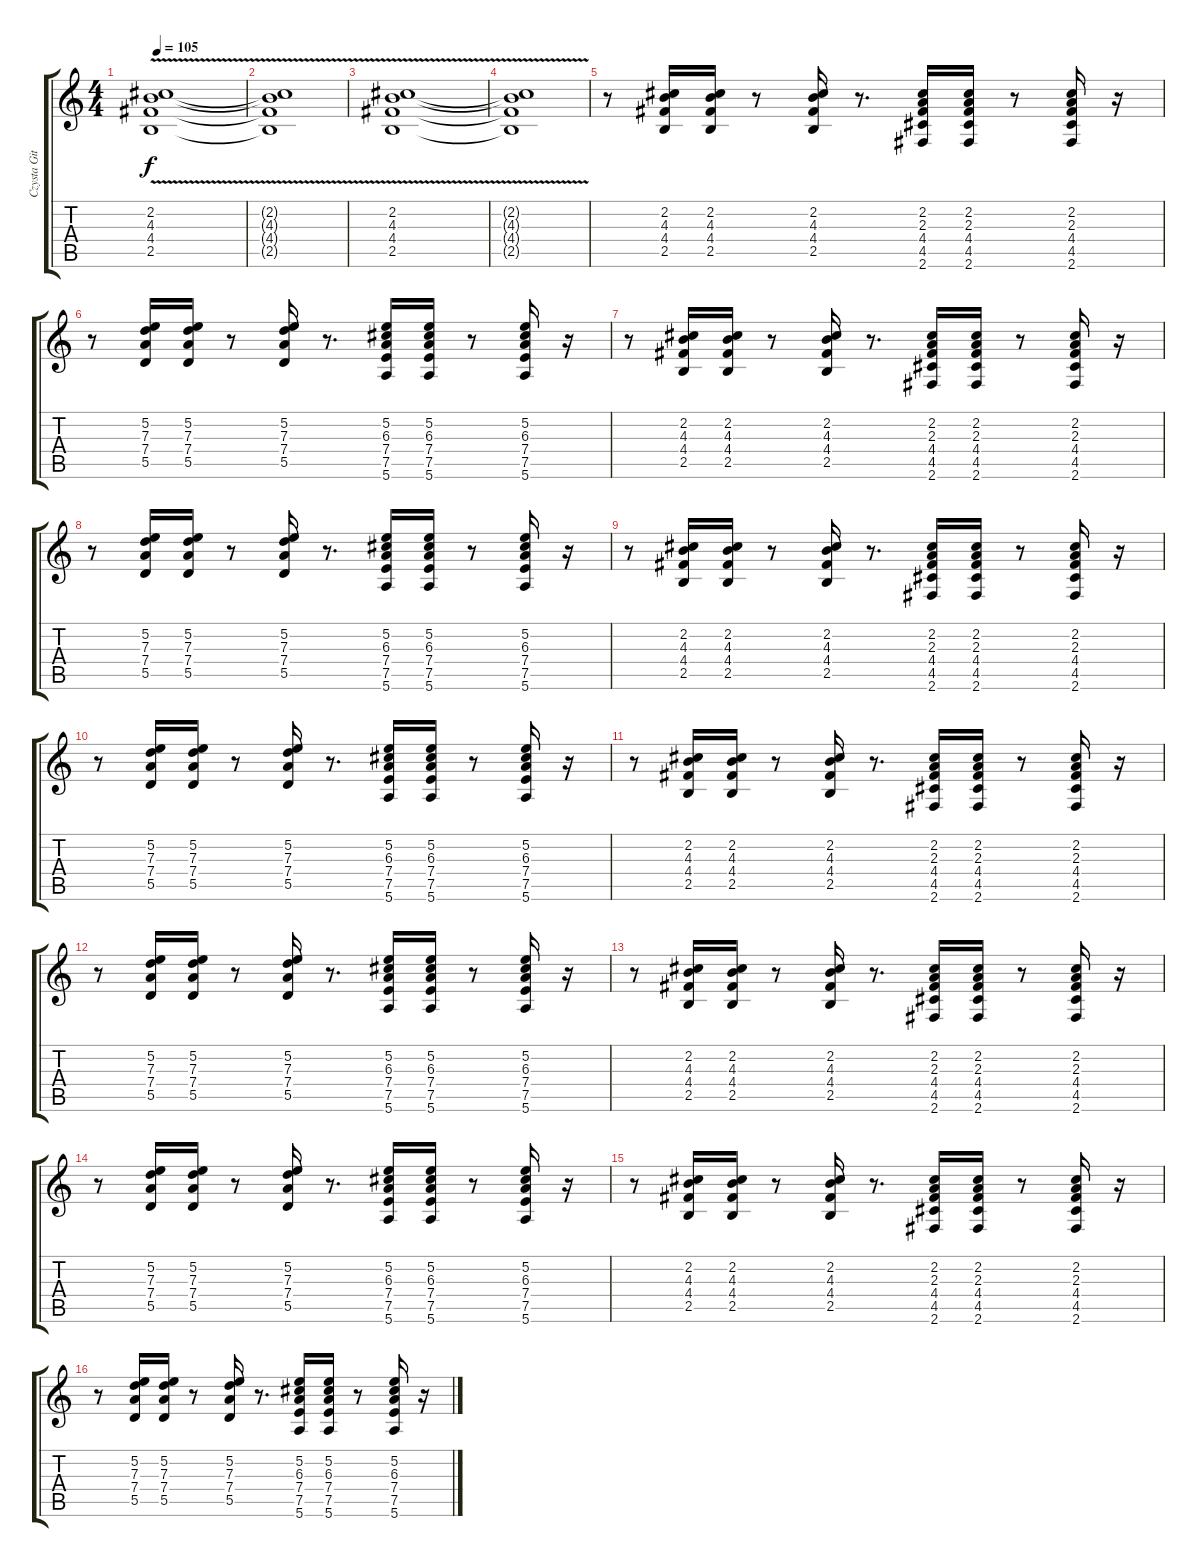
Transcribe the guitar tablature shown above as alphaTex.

\track ("Czysta Gitara " "Czysta Git") {instrument electricguitarclean}
\staff {score tabs}
\tuning (E4 B3 G3 D3 A2 E2) {hide}
\ts (4 4)
\tempo 105
\clef g2
\ks c
(2.2 4.3 4.4 2.5{v}).1{dy f} |
(2.2{t} 4.3{t} 4.4{t} 2.5{t}).1 |
(2.2 4.3 4.4 2.5{v}).1 |
(2.2{t} 4.3{t} 4.4{t} 2.5{t}).1 |
r.8 (2.2 4.3 4.4 2.5).16 (2.2 4.3 4.4 2.5).16 r.8 (2.2 4.3 4.4 2.5).16 r.8{d} (2.2 2.3 4.4 4.5 2.6).16 (2.2 2.3 4.4 4.5 2.6).16 r.8 (2.2 2.3 4.4 4.5 2.6).16 r.16 |
r.8 (5.2 7.3 7.4 5.5).16 (5.2 7.3 7.4 5.5).16 r.8 (5.2 7.3 7.4 5.5).16 r.8{d} (5.2 6.3 7.4 7.5 5.6).16 (5.2 6.3 7.4 7.5 5.6).16 r.8 (5.2 6.3 7.4 7.5 5.6).16 r.16 |
r.8 (2.2 4.3 4.4 2.5).16 (2.2 4.3 4.4 2.5).16 r.8 (2.2 4.3 4.4 2.5).16 r.8{d} (2.2 2.3 4.4 4.5 2.6).16 (2.2 2.3 4.4 4.5 2.6).16 r.8 (2.2 2.3 4.4 4.5 2.6).16 r.16 |
r.8 (5.2 7.3 7.4 5.5).16 (5.2 7.3 7.4 5.5).16 r.8 (5.2 7.3 7.4 5.5).16 r.8{d} (5.2 6.3 7.4 7.5 5.6).16 (5.2 6.3 7.4 7.5 5.6).16 r.8 (5.2 6.3 7.4 7.5 5.6).16 r.16 |
r.8 (2.2 4.3 4.4 2.5).16 (2.2 4.3 4.4 2.5).16 r.8 (2.2 4.3 4.4 2.5).16 r.8{d} (2.2 2.3 4.4 4.5 2.6).16 (2.2 2.3 4.4 4.5 2.6).16 r.8 (2.2 2.3 4.4 4.5 2.6).16 r.16 |
r.8 (5.2 7.3 7.4 5.5).16 (5.2 7.3 7.4 5.5).16 r.8 (5.2 7.3 7.4 5.5).16 r.8{d} (5.2 6.3 7.4 7.5 5.6).16 (5.2 6.3 7.4 7.5 5.6).16 r.8 (5.2 6.3 7.4 7.5 5.6).16 r.16 |
r.8 (2.2 4.3 4.4 2.5).16 (2.2 4.3 4.4 2.5).16 r.8 (2.2 4.3 4.4 2.5).16 r.8{d} (2.2 2.3 4.4 4.5 2.6).16 (2.2 2.3 4.4 4.5 2.6).16 r.8 (2.2 2.3 4.4 4.5 2.6).16 r.16 |
r.8 (5.2 7.3 7.4 5.5).16 (5.2 7.3 7.4 5.5).16 r.8 (5.2 7.3 7.4 5.5).16 r.8{d} (5.2 6.3 7.4 7.5 5.6).16 (5.2 6.3 7.4 7.5 5.6).16 r.8 (5.2 6.3 7.4 7.5 5.6).16 r.16 |
r.8 (2.2 4.3 4.4 2.5).16 (2.2 4.3 4.4 2.5).16 r.8 (2.2 4.3 4.4 2.5).16 r.8{d} (2.2 2.3 4.4 4.5 2.6).16 (2.2 2.3 4.4 4.5 2.6).16 r.8 (2.2 2.3 4.4 4.5 2.6).16 r.16 |
r.8 (5.2 7.3 7.4 5.5).16 (5.2 7.3 7.4 5.5).16 r.8 (5.2 7.3 7.4 5.5).16 r.8{d} (5.2 6.3 7.4 7.5 5.6).16 (5.2 6.3 7.4 7.5 5.6).16 r.8 (5.2 6.3 7.4 7.5 5.6).16 r.16 |
r.8 (2.2 4.3 4.4 2.5).16 (2.2 4.3 4.4 2.5).16 r.8 (2.2 4.3 4.4 2.5).16 r.8{d} (2.2 2.3 4.4 4.5 2.6).16 (2.2 2.3 4.4 4.5 2.6).16 r.8 (2.2 2.3 4.4 4.5 2.6).16 r.16 |
r.8 (5.2 7.3 7.4 5.5).16 (5.2 7.3 7.4 5.5).16 r.8 (5.2 7.3 7.4 5.5).16 r.8{d} (5.2 6.3 7.4 7.5 5.6).16 (5.2 6.3 7.4 7.5 5.6).16 r.8 (5.2 6.3 7.4 7.5 5.6).16 r.16
